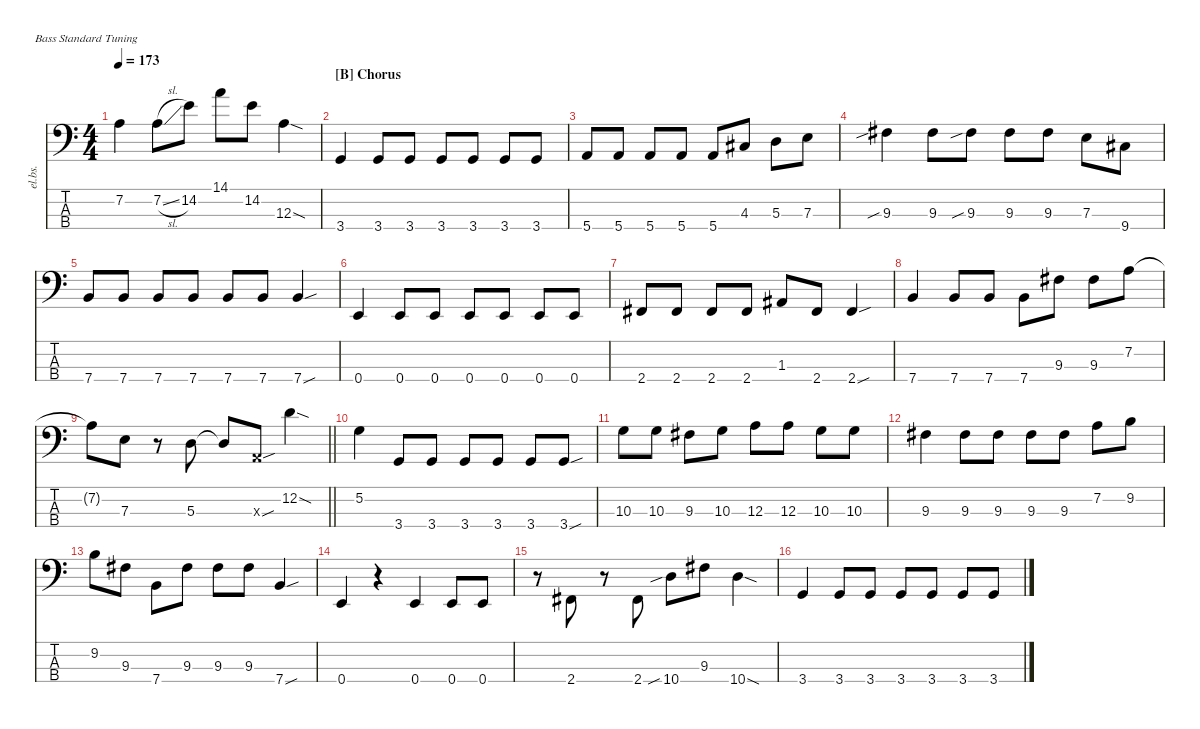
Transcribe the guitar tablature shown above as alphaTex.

\defaultSystemsLayout 4
\hideDynamics
\bracketExtendMode nobrackets
\track ("Electric Bass" "el.bs.") {mute instrument electricbassfinger}
\staff {score tabs}
\tuning (G2 D2 A1 E1)
\ts (4 4)
\tempo 173
\clef f4
\ks c
7.2.4{dy mf beam Down} 7.2{sl}.8{beam Down} 14.2.8{beam Down} 14.1.8{beam Down} 14.2.8{beam Down} 12.3{sod}.4{beam Down} |
\section ("B" "Chorus")
3.4.4{beam Up} 3.4.8{beam Up} 3.4.8{beam Up} 3.4.8{beam Up} 3.4.8{beam Up} 3.4.8{beam Up} 3.4.8{beam Up} |
5.4.8{beam Up} 5.4.8{beam Up} 5.4.8{beam Up} 5.4.8{beam Up} 5.4.8{beam Up} 4.3{acc #}.8{beam Up} 5.3.8{beam Down} 7.3.8{beam Down} |
9.3{sib acc #}.4{beam Down} 9.3{acc #}.8{beam Down} 9.3{sib acc #}.8{beam Down} 9.3{acc #}.8{beam Down} 9.3{acc #}.8{beam Down} 7.3.8{beam Down} 9.4{acc #}.8{beam Down} |
7.4.8{beam Up} 7.4.8{beam Up} 7.4.8{beam Up} 7.4.8{beam Up} 7.4.8{beam Up} 7.4.8{beam Up} 7.4{sou}.4{beam Up} |
0.4.4{beam Up} 0.4.8{beam Up} 0.4.8{beam Up} 0.4.8{beam Up} 0.4.8{beam Up} 0.4.8{beam Up} 0.4.8{beam Up} |
2.4{acc #}.8{beam Up} 2.4{acc #}.8{beam Up} 2.4{acc #}.8{beam Up} 2.4{acc #}.8{beam Up} 1.3{acc #}.8{beam Up} 2.4{acc #}.8{beam Up} 2.4{sou acc #}.4{beam Up} |
7.4.4{beam Up} 7.4.8{beam Up} 7.4.8{beam Up} 7.4.8{beam Down} 9.3{acc #}.8{beam Down} 9.3{acc #}.8{beam Down} 7.2.8{beam Down} |
\barLineRight lightlight
7.2{t}.8{beam Down} 7.3.8{beam Down} r.8{beam Down} 5.3.8{beam Down} 5.3{t}.8{beam Up} 0.3{sou x}.8{beam Up} 12.2{sod}.4{beam Down} |
5.2.4{beam Down} 3.4.8{beam Up} 3.4.8{beam Up} 3.4.8{beam Up} 3.4.8{beam Up} 3.4.8{beam Up} 3.4{sou}.8{beam Up} |
10.3.8{beam Down} 10.3.8{beam Down} 9.3{acc #}.8{beam Down} 10.3.8{beam Down} 12.3.8{beam Down} 12.3.8{beam Down} 10.3.8{beam Down} 10.3.8{beam Down} |
9.3{acc #}.4{beam Down} 9.3{acc #}.8{beam Down} 9.3{acc #}.8{beam Down} 9.3{acc #}.8{beam Down} 9.3{acc #}.8{beam Down} 7.2.8{beam Down} 9.2.8{beam Down} |
9.2.8{beam Down} 9.3{acc #}.8{beam Down} 7.4.8{beam Down} 9.3{acc #}.8{beam Down} 9.3{acc #}.8{beam Down} 9.3{acc #}.8{beam Down} 7.4{sou}.4{beam Up} |
0.4.4{beam Up} r.4{beam Down} 0.4.4{beam Up} 0.4.8{beam Up} 0.4.8{beam Up} |
r.8{beam Down} 2.4{acc #}.8{beam Up} r.8{beam Down} 2.4{acc #}.8{beam Up} 10.4{sib}.8{beam Down} 9.3{acc #}.8{beam Down} 10.4{sod}.4{beam Down} |
3.4.4{beam Up} 3.4.8{beam Up} 3.4.8{beam Up} 3.4.8{beam Up} 3.4.8{beam Up} 3.4.8{beam Up} 3.4.8{beam Up}
